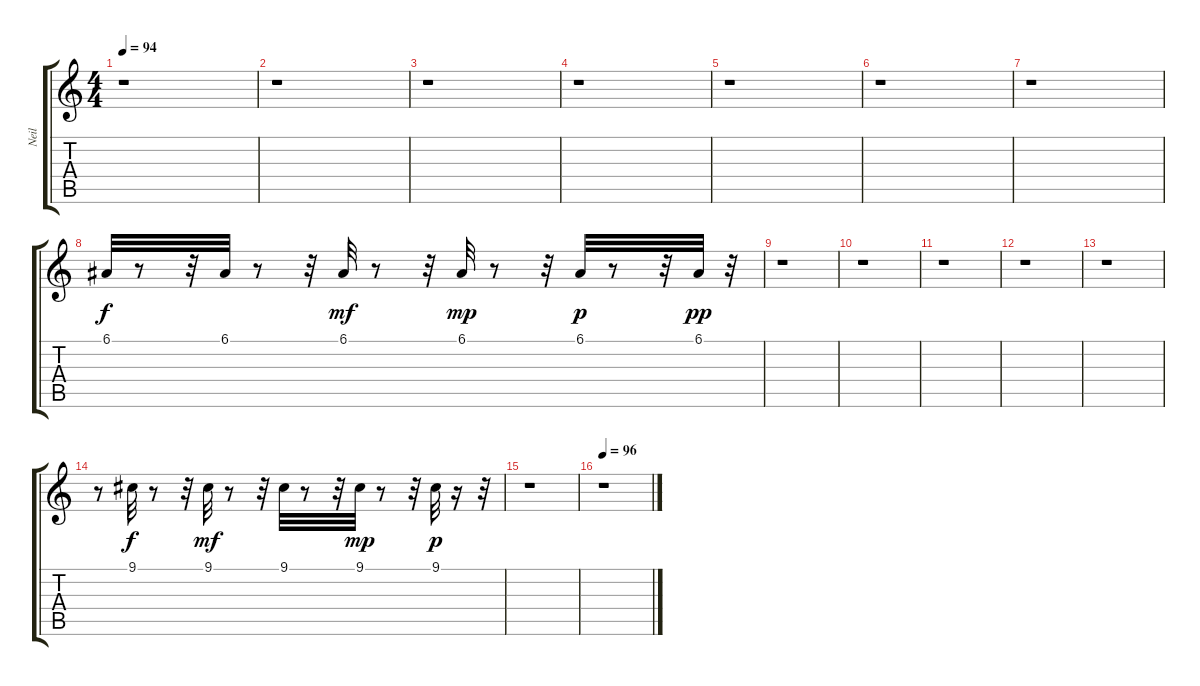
\track ("Neil" "Neil") {instrument lead1square}
\staff {score tabs}
\tuning (E4 B3 G3 D3 A2 E2) {hide}
\ts (4 4)
\tempo 94
\clef g2
\ks c
r.1{dy p} |
r.1 |
r.1 |
r.1 |
r.1 |
r.1 |
r.1 |
6.1.32{dy f} r.8 r.32 6.1.32 r.8 r.32 6.1.32{dy mf} r.8 r.32 6.1.32{dy mp} r.8 r.32 6.1.32{dy p} r.8 r.32 6.1.32{dy pp} r.32 |
r.1 |
r.1 |
r.1 |
r.1 |
r.1 |
r.8 9.1.32{dy f} r.8 r.32 9.1.32{dy mf} r.8 r.32 9.1.32 r.8 r.32 9.1.32{dy mp} r.8 r.32 9.1.32{dy p} r.16 r.32 |
r.1 |
\tempo 96
r.1
